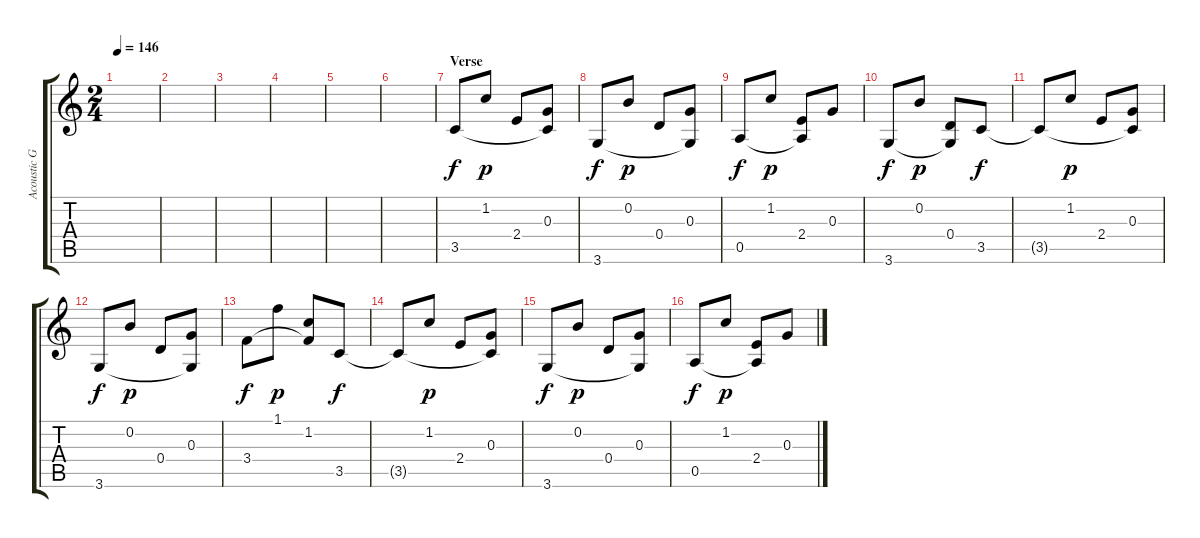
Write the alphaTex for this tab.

\track ("Acoustic Guitar" "Acoustic G") {instrument acousticguitarsteel}
\staff {score tabs}
\tuning (E4 B3 G3 D3 A2 E2) {hide}
\ts (2 4)
\tempo 146
\clef g2
\ks c
|
|
|
|
|
|
\section ("" "Verse")
3.5.8 1.2.8{dy p} 2.4.8 (0.3 3.5{t}).8 |
3.6.8{dy f} 0.2.8{dy p} 0.4.8 (0.3 3.6{t}).8 |
0.5.8{dy f} 1.2.8{dy p} (2.4 0.5{t}).8 0.3.8 |
3.6.8{dy f} 0.2.8{dy p} (0.4 3.6{t}).8 3.5.8{dy f} |
3.5{t}.8 1.2.8{dy p} 2.4.8 (0.3 3.5{t}).8 |
3.6.8{dy f} 0.2.8{dy p} 0.4.8 (0.3 3.6{t}).8 |
3.4.8{dy f} 1.1.8{dy p} (1.2 3.4{t}).8 3.5.8{dy f} |
3.5{t}.8 1.2.8{dy p} 2.4.8 (0.3 3.5{t}).8 |
3.6.8{dy f} 0.2.8{dy p} 0.4.8 (0.3 3.6{t}).8 |
0.5.8{dy f} 1.2.8{dy p} (2.4 0.5{t}).8 0.3.8
